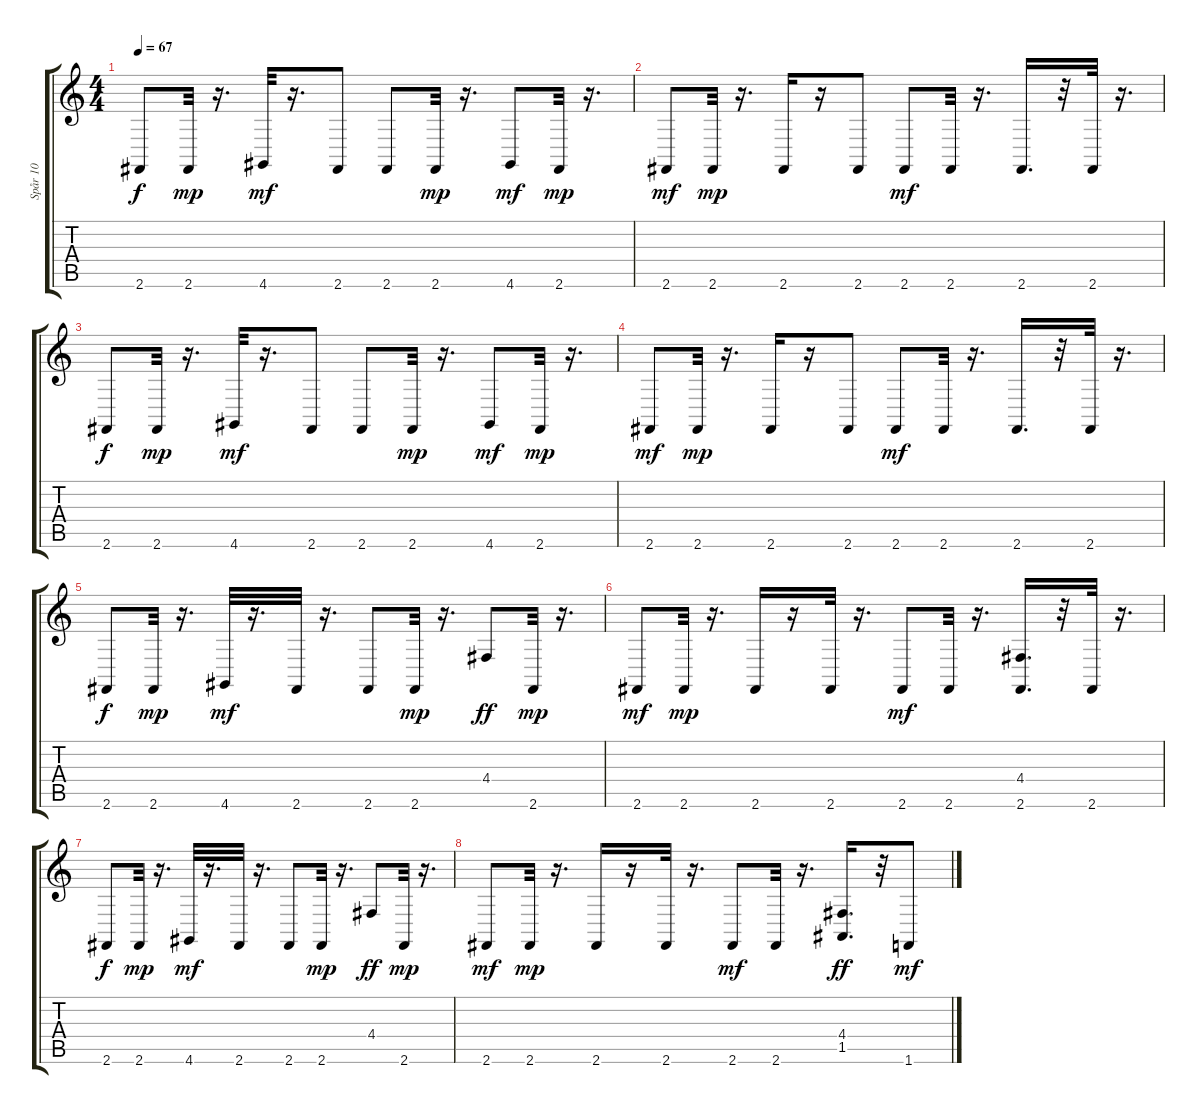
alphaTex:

\track ("Spår 10" "Spår 10") {instrument acousticgrandpiano}
\staff {score tabs}
\tuning (E4 B3 G3 D3 A2 E2) {hide}
\ts (4 4)
\tempo 67
\clef g2
\ks c
2.6.8{dy f} 2.6.32{dy mp} r.16{d} 4.6.32{dy mf} r.16{d} 2.6.8 2.6.8 2.6.32{dy mp} r.16{d} 4.6.8{dy mf} 2.6.32{dy mp} r.16{d} |
2.6.8{dy mf} 2.6.32{dy mp} r.16{d} 2.6.16 r.16 2.6.8 2.6.8{dy mf} 2.6.32 r.16{d} 2.6.16{d} r.32 2.6.32 r.16{d} |
2.6.8{dy f} 2.6.32{dy mp} r.16{d} 4.6.32{dy mf} r.16{d} 2.6.8 2.6.8 2.6.32{dy mp} r.16{d} 4.6.8{dy mf} 2.6.32{dy mp} r.16{d} |
2.6.8{dy mf} 2.6.32{dy mp} r.16{d} 2.6.16 r.16 2.6.8 2.6.8{dy mf} 2.6.32 r.16{d} 2.6.16{d} r.32 2.6.32 r.16{d} |
2.6.8{dy f} 2.6.32{dy mp} r.16{d} 4.6.32{dy mf} r.16{d} 2.6.32 r.16{d} 2.6.8 2.6.32{dy mp} r.16{d} 4.4.8{dy ff} 2.6.32{dy mp} r.16{d} |
2.6.8{dy mf} 2.6.32{dy mp} r.16{d} 2.6.16 r.16 2.6.32 r.16{d} 2.6.8{dy mf} 2.6.32 r.16{d} (4.4 2.6).16{d} r.32 2.6.32 r.16{d} |
2.6.8{dy f} 2.6.32{dy mp} r.16{d} 4.6.32{dy mf} r.16{d} 2.6.32 r.16{d} 2.6.8 2.6.32{dy mp} r.16{d} 4.4.8{dy ff} 2.6.32{dy mp} r.16{d} |
2.6.8{dy mf} 2.6.32{dy mp} r.16{d} 2.6.16 r.16 2.6.32 r.16{d} 2.6.8{dy mf} 2.6.32 r.16{d} (4.4 1.5).16{d dy ff} r.32 1.6.8{dy mf}
